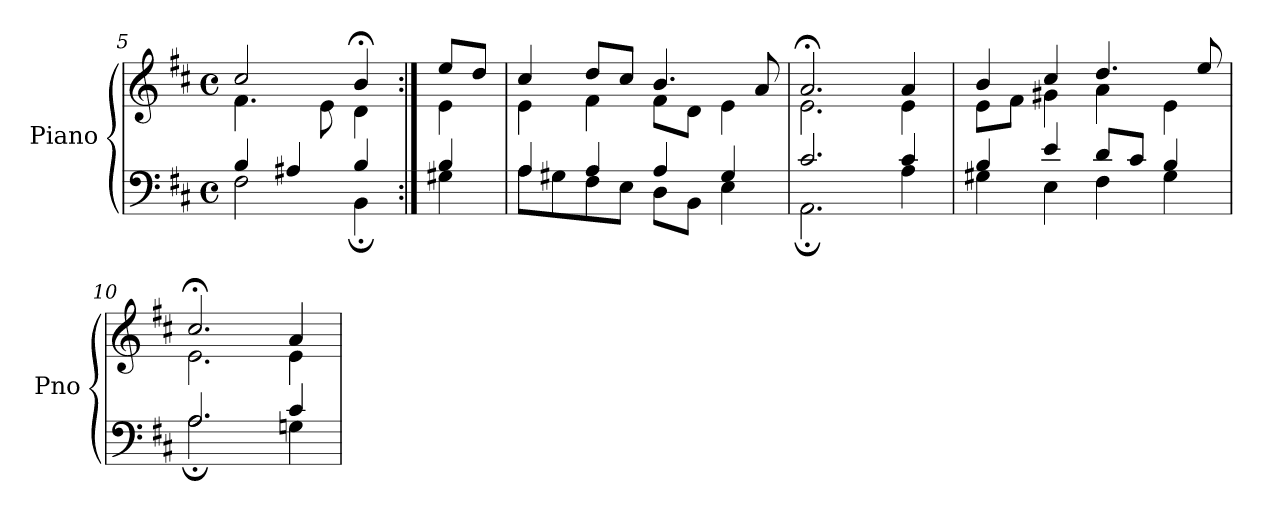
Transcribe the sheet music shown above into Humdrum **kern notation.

**kern	**kern
*part1	*part1
*staff2	*staff1
*I"Piano	*
*I'Pno	*
*clefF4	*clefG2
*k[f#c#]	*k[f#c#]
*M4/4	*M4/4
*met(c)	*met(c)
=5	=5
*^	*^
4B/	2F#\	2cc#/	4.f#\
4A#X/	.	.	.
.	.	.	8e\
4B/	4BB;\	4b;</	4d\
=6:|!	=6:|!	=6:|!	=6:|!
4B/	4G#X\	8ee/L	4e\
.	.	8dd/J	.
=7	=7	=7	=7
4A/	8A\L	4cc#/	4e\
.	8G#X\	.	.
4A/	8F#\	8dd/L	4f#\
.	8E\J	8cc#/J	.
4A/	8D\L	4.b/	8f#\L
.	8BB\J	.	8d\J
4G#/	4E\	.	4e\
.	.	8a/	.
=8	=8	=8	=8
2.c#/	2.AA;\	2.a;</	2.e\
4c#/	4A\	4a/	4e\
=9	=9	=9	=9
4B/	4G#X\	4b/	8e\L
.	.	.	8f#\J
4e/	4E\	4cc#/	4g#X\
8d/L	4F#\	4.dd/	4a\
8c#/J	.	.	.
4B/	4G#\	.	4e\
.	.	8ee/	.
=10	=10	=10	=10
2.A/	2.A;\	2.cc#;</	2.e\
4c#/	4Gn\	4a/	4e\
*v	*v	*	*
*	*v	*v
=	=
*-	*-
